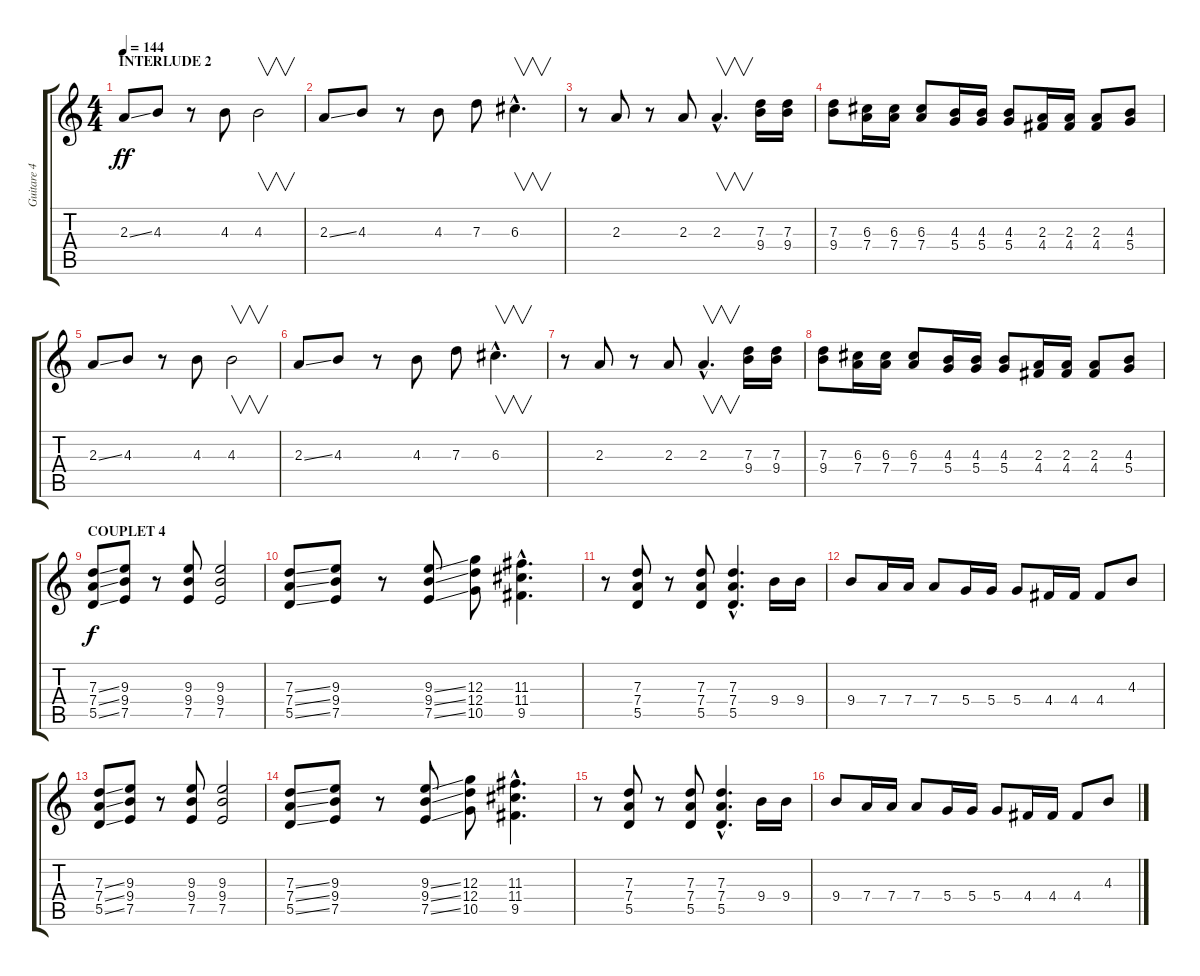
\track ("Guitare 4 ( Electrique )" "Guitare 4 ") {instrument distortionguitar}
\staff {score tabs}
\tuning (E4 B3 G3 D3 A2 E2) {hide}
\ts (4 4)
\section ("" "INTERLUDE 2")
\tempo 144
\clef g2
\ks c
2.3{ss}.8{dy ff} 4.3.8 r.8 4.3.8 4.3.2{v} |
2.3{ss}.8 4.3.8 r.8 4.3.8 7.3.8 6.3{hac}.4{v d} |
r.8 2.3.8 r.8 2.3.8 2.3{hac}.4{v d} (7.3 9.4).16 (7.3 9.4).16 |
(7.3 9.4).8 (6.3 7.4).16 (6.3 7.4).16 (6.3 7.4).8 (4.3 5.4).16 (4.3 5.4).16 (4.3 5.4).8 (2.3 4.4).16 (2.3 4.4).16 (2.3 4.4).8 (4.3 5.4).8 |
2.3{ss}.8 4.3.8 r.8 4.3.8 4.3.2{v} |
2.3{ss}.8 4.3.8 r.8 4.3.8 7.3.8 6.3{hac}.4{v d} |
r.8 2.3.8 r.8 2.3.8 2.3{hac}.4{v d} (7.3 9.4).16 (7.3 9.4).16 |
(7.3 9.4).8 (6.3 7.4).16 (6.3 7.4).16 (6.3 7.4).8 (4.3 5.4).16 (4.3 5.4).16 (4.3 5.4).8 (2.3 4.4).16 (2.3 4.4).16 (2.3 4.4).8 (4.3 5.4).8 |
\section ("" "COUPLET 4")
(7.3{ss} 7.4{ss} 5.5{ss}).8{dy f} (9.3 9.4 7.5).8 r.8 (9.3 9.4 7.5).8 (9.3 9.4 7.5).2 |
(7.3{ss} 7.4{ss} 5.5{ss}).8 (9.3 9.4 7.5).8 r.8 (9.3{ss} 9.4{ss} 7.5{ss}).8 (12.3 12.4 10.5).8 (11.3{hac} 11.4{hac} 9.5{hac}).4{d} |
r.8 (7.3 7.4 5.5).8 r.8 (7.3 7.4 5.5).8 (7.3{hac} 7.4{hac} 5.5{hac}).4{d} 9.4.16 9.4.16 |
9.4.8 7.4.16 7.4.16 7.4.8 5.4.16 5.4.16 5.4.8 4.4.16 4.4.16 4.4.8 4.3.8 |
(7.3{ss} 7.4{ss} 5.5{ss}).8 (9.3 9.4 7.5).8 r.8 (9.3 9.4 7.5).8 (9.3 9.4 7.5).2 |
(7.3{ss} 7.4{ss} 5.5{ss}).8 (9.3 9.4 7.5).8 r.8 (9.3{ss} 9.4{ss} 7.5{ss}).8 (12.3 12.4 10.5).8 (11.3{hac} 11.4{hac} 9.5{hac}).4{d} |
r.8 (7.3 7.4 5.5).8 r.8 (7.3 7.4 5.5).8 (7.3{hac} 7.4{hac} 5.5{hac}).4{d} 9.4.16 9.4.16 |
9.4.8 7.4.16 7.4.16 7.4.8 5.4.16 5.4.16 5.4.8 4.4.16 4.4.16 4.4.8 4.3.8
